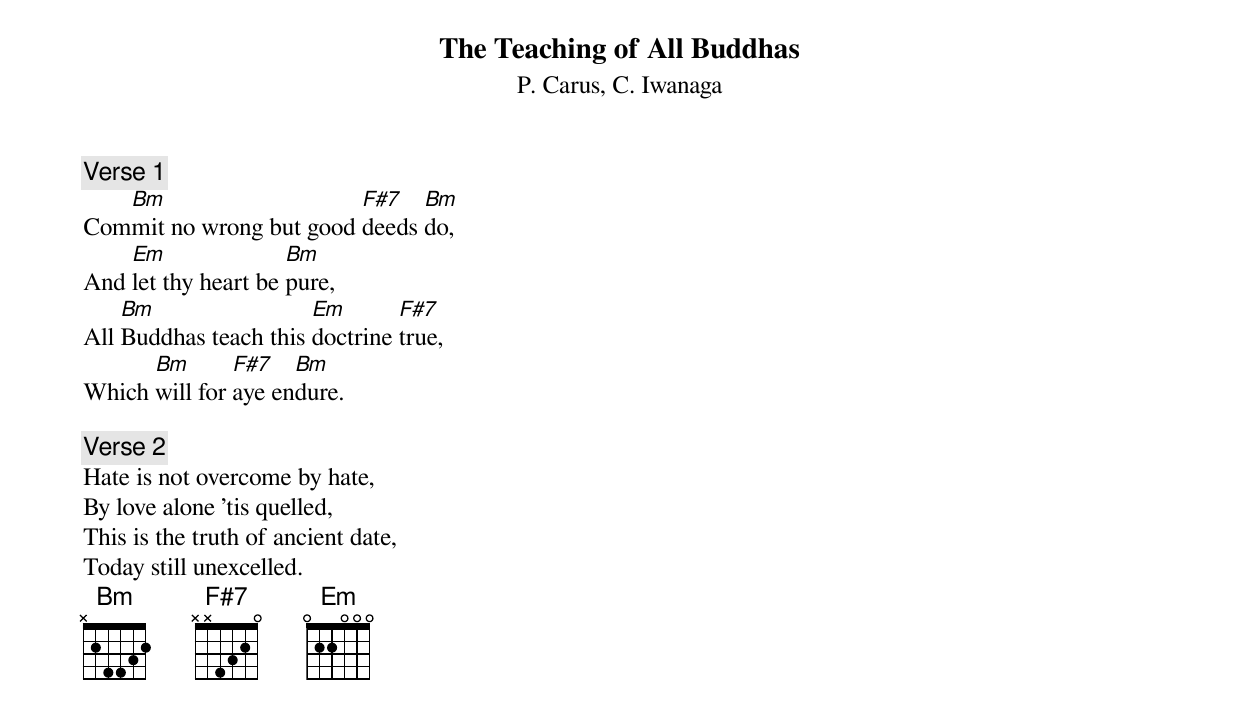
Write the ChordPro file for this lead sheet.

{title: The Teaching of All Buddhas}
{subtitle: P. Carus, C. Iwanaga}
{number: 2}

{comment: Verse 1}
Com[Bm]mit no wrong but good [F#7]deeds [Bm]do,
And [Em]let thy heart be [Bm]pure,
All [Bm]Buddhas teach this [Em]doctrine [F#7]true,
Which [Bm]will for [F#7]aye en[Bm]dure.

{comment: Verse 2}
Hate is not overcome by hate,
By love alone 'tis quelled,
This is the truth of ancient date,
Today still unexcelled.
